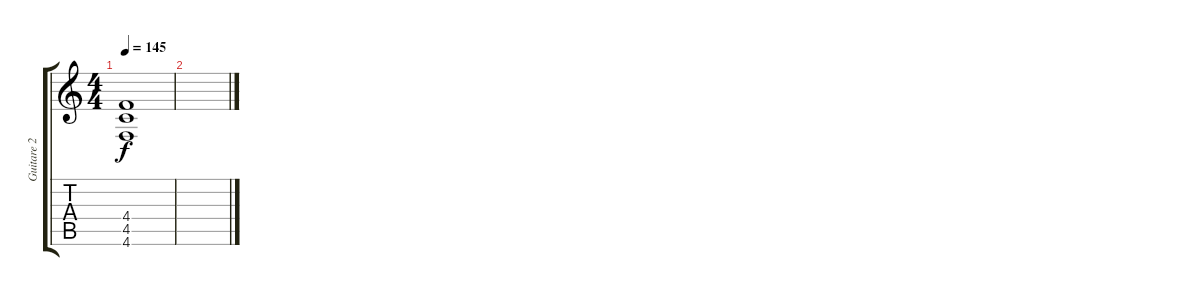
\track ("Guitare 2" "Guitare 2") {instrument distortionguitar}
\staff {score tabs}
\tuning (Eb4 Bb3 Gb3 Db3 Ab2 Db2) {hide}
\ts (4 4)
\tempo 145
\clef g2
\ks c
(4.4{t} 4.5{t} 4.6{t}).1{dy f} |
\section ("" "")
